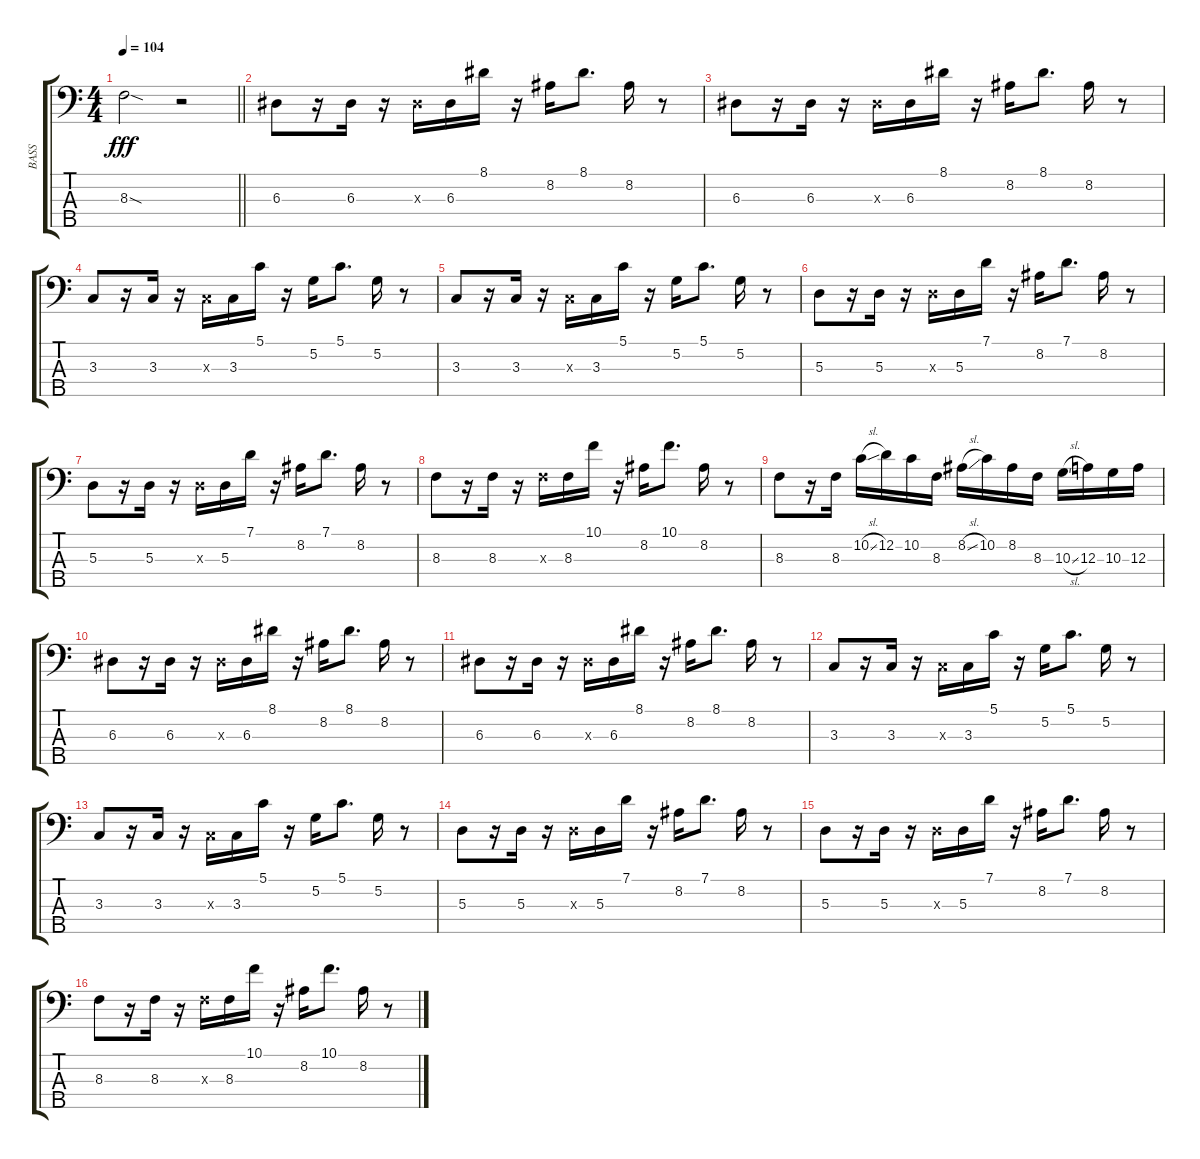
\track ("BASS" "BASS") {instrument electricbassfinger}
\staff {score tabs}
\tuning (G2 D2 A1 E1 B0) {hide}
\ts (4 4)
\tempo 104
\clef f4
\barLineRight lightlight
\ks c
8.3{sod}.2{dy fff} r.2 |
\section ("" "")
6.3.8 r.16 6.3.16 r.16 6.3{x}.16 6.3.16 8.1.16 r.16 8.2.16 8.1.8{d} 8.2.16 r.8 |
6.3.8 r.16 6.3.16 r.16 6.3{x}.16 6.3.16 8.1.16 r.16 8.2.16 8.1.8{d} 8.2.16 r.8 |
3.3.8 r.16 3.3.16 r.16 3.3{x}.16 3.3.16 5.1.16 r.16 5.2.16 5.1.8{d} 5.2.16 r.8 |
3.3.8 r.16 3.3.16 r.16 3.3{x}.16 3.3.16 5.1.16 r.16 5.2.16 5.1.8{d} 5.2.16 r.8 |
5.3.8 r.16 5.3.16 r.16 5.3{x}.16 5.3.16 7.1.16 r.16 8.2.16 7.1.8{d} 8.2.16 r.8 |
5.3.8 r.16 5.3.16 r.16 5.3{x}.16 5.3.16 7.1.16 r.16 8.2.16 7.1.8{d} 8.2.16 r.8 |
8.3.8 r.16 8.3.16 r.16 8.3{x}.16 8.3.16 10.1.16 r.16 8.2.16 10.1.8{d} 8.2.16 r.8 |
8.3.8 r.16 8.3.16 10.2{sl}.16 12.2.16 10.2.16 8.3.16 8.2{sl}.16 10.2.16 8.2.16 8.3.16 10.3{sl}.16 12.3.16 10.3.16 12.3.16 |
6.3.8 r.16 6.3.16 r.16 6.3{x}.16 6.3.16 8.1.16 r.16 8.2.16 8.1.8{d} 8.2.16 r.8 |
6.3.8 r.16 6.3.16 r.16 6.3{x}.16 6.3.16 8.1.16 r.16 8.2.16 8.1.8{d} 8.2.16 r.8 |
3.3.8 r.16 3.3.16 r.16 3.3{x}.16 3.3.16 5.1.16 r.16 5.2.16 5.1.8{d} 5.2.16 r.8 |
3.3.8 r.16 3.3.16 r.16 3.3{x}.16 3.3.16 5.1.16 r.16 5.2.16 5.1.8{d} 5.2.16 r.8 |
5.3.8 r.16 5.3.16 r.16 5.3{x}.16 5.3.16 7.1.16 r.16 8.2.16 7.1.8{d} 8.2.16 r.8 |
5.3.8 r.16 5.3.16 r.16 5.3{x}.16 5.3.16 7.1.16 r.16 8.2.16 7.1.8{d} 8.2.16 r.8 |
8.3.8 r.16 8.3.16 r.16 8.3{x}.16 8.3.16 10.1.16 r.16 8.2.16 10.1.8{d} 8.2.16 r.8
